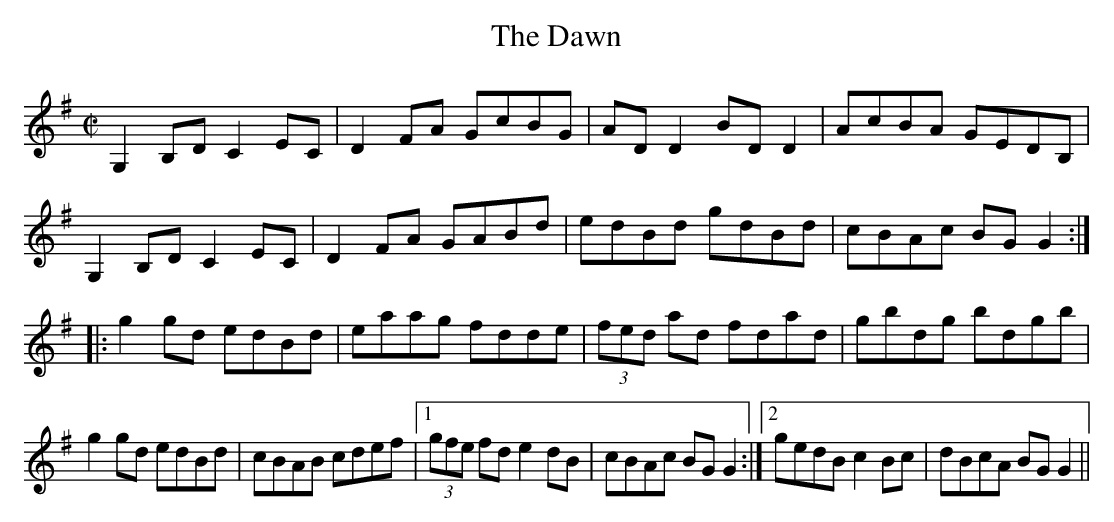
X:1
T:Dawn, The
M:C|
K:G
G,2B,D C2EC|D2FA GcBG|ADD2 BDD2|AcBA GEDB,|
G,2B,D C2EC|D2FA GABd|edBd gdBd|cBAc BGG2:|
|:g2gd edBd|eaag fdde|(3fed ad fdad|gbdg bdgb|
g2gd edBd|cBAB cdef|1 (3gfe fd e2dB|cBAc BGG2:|2 gedB c2Bc|dBcA BGG2||
